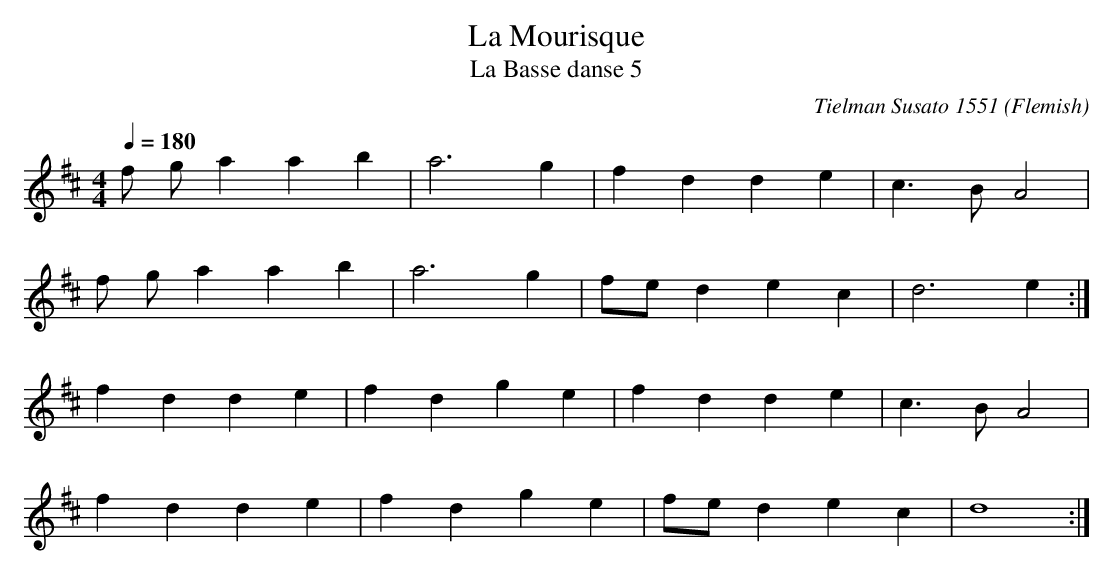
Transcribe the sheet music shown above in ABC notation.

X:1
T:Mourisque, La
T:Basse danse 5, La
C:Tielman Susato 1551
O:Flemish
M:4/4
L:1/4
Q:1/4=180
K:Dmaj
f/2 g/2 a a b|a3 g|f d d e|c>B A2|
f/2 g/2 a a b|a3 g|f/2e/2 d e c|d3 e:|
f d d e|f d g e|f d d e|c>B A2|
f d d e|f d g e|f/2e/2 d e c|d4:|
